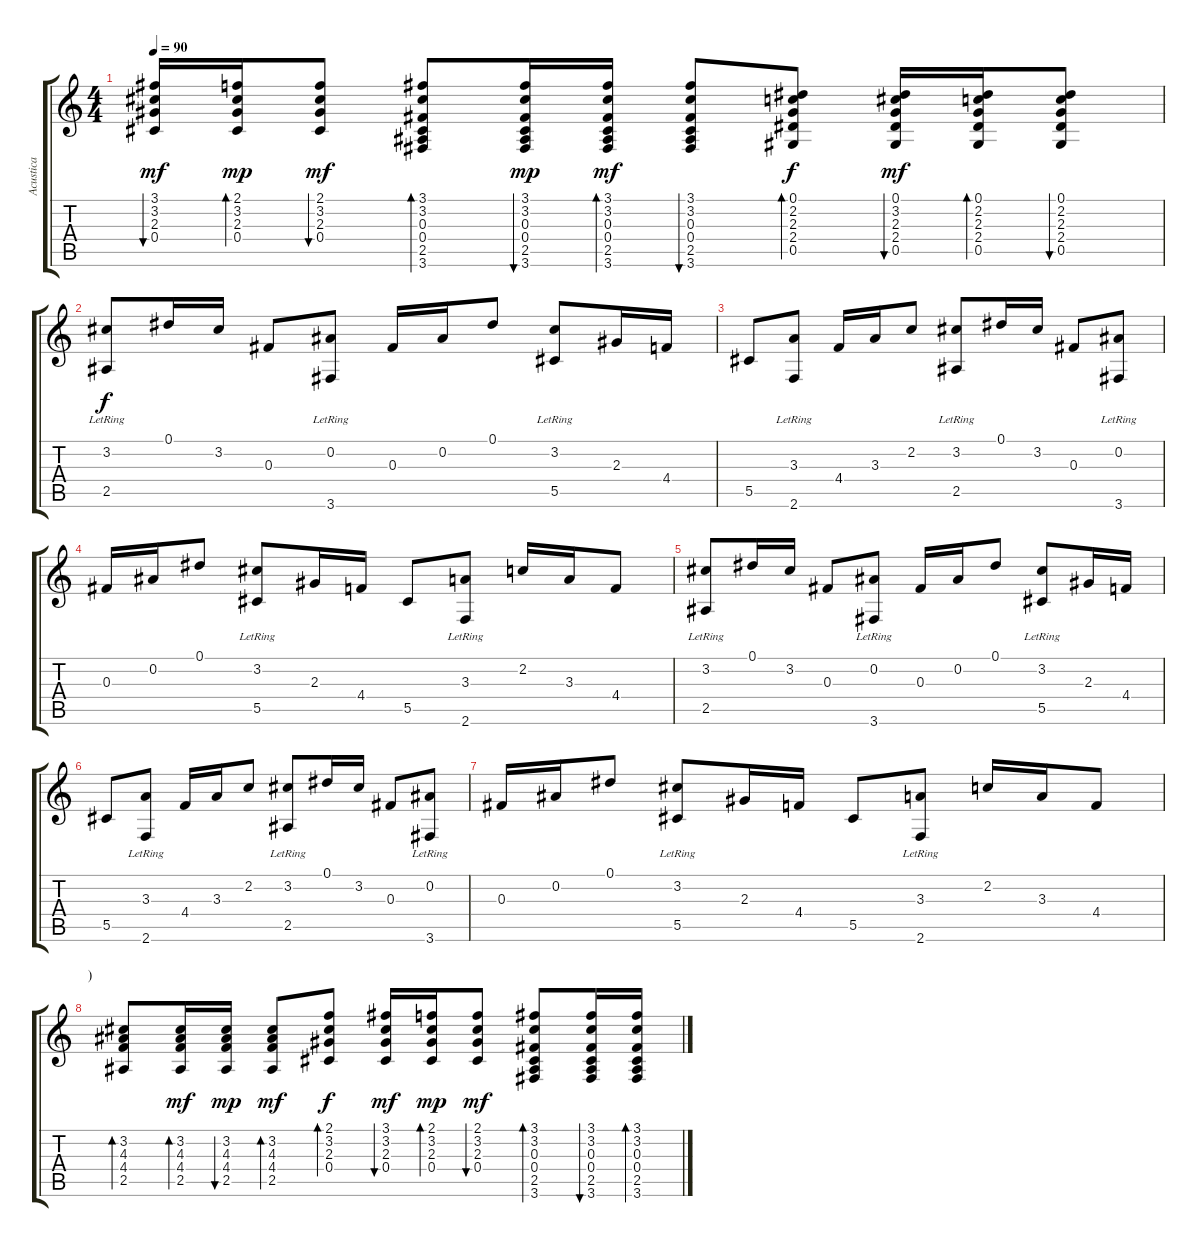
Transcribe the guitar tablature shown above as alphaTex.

\track ("Acustica" "Acustica") {instrument acousticguitarsteel}
\staff {score tabs}
\tuning (Eb4 Bb3 Gb3 Db3 Ab2 Eb2) {hide}
\ts (4 4)
\tempo 90
\clef g2
\ks c
(3.1 3.2 2.3 0.4).16{bu 30 dy mf} (2.1 3.2 2.3 0.4).16{bd 30 dy mp} (2.1 3.2 2.3 0.4).8{bu 30 dy mf} (3.1 3.2 0.3 0.4 2.5 3.6).8{bd 60} (3.1 3.2 0.3 0.4 2.5 3.6).16{bu 30 dy mp} (3.1 3.2 0.3 0.4 2.5 3.6).16{bd 30 dy mf} (3.1 3.2 0.3 0.4 2.5 3.6).8{bu 30} (0.1 2.2 2.3 2.4 0.5).8{bd 60 dy f} (0.1 3.2 2.3 2.4 0.5).16{bu 30 dy mf} (0.1 2.2 2.3 2.4 0.5).16{bd 30} (0.1 2.2 2.3 2.4 0.5).8{bu 30} |
(3.2{lr} 2.5{lr}).8{dy f} 0.1.16 3.2.16 0.3.8 (0.2{lr} 3.6{lr}).8 0.3.16 0.2.16 0.1.8 (3.2{lr} 5.5{lr}).8 2.3.16 4.4.16 |
5.5.8 (3.3{lr} 2.6{lr}).8 4.4.16 3.3.16 2.2.8 (3.2{lr} 2.5{lr}).8 0.1.16 3.2.16 0.3.8 (0.2{lr} 3.6{lr}).8 |
0.3.16 0.2.16 0.1.8 (3.2{lr} 5.5{lr}).8 2.3.16 4.4.16 5.5.8 (3.3{lr} 2.6{lr}).8 2.2.16 3.3.16 4.4.8 |
(3.2{lr} 2.5{lr}).8 0.1.16 3.2.16 0.3.8 (0.2{lr} 3.6{lr}).8 0.3.16 0.2.16 0.1.8 (3.2{lr} 5.5{lr}).8 2.3.16 4.4.16 |
5.5.8 (3.3{lr} 2.6{lr}).8 4.4.16 3.3.16 2.2.8 (3.2{lr} 2.5{lr}).8 0.1.16 3.2.16 0.3.8 (0.2{lr} 3.6{lr}).8 |
0.3.16 0.2.16 0.1.8 (3.2{lr} 5.5{lr}).8 2.3.16 4.4.16 5.5.8 (3.3{lr} 2.6{lr}).8 2.2.16 3.3.16 4.4.8 |
\section ("" ")")
(3.2 4.3 4.4 2.5).8{bd 60} (3.2 4.3 4.4 2.5).16{bd 30 dy mf} (3.2 4.3 4.4 2.5).16{bu 30 dy mp} (3.2 4.3 4.4 2.5).8{bd 30 dy mf} (2.1 3.2 2.3 0.4).8{bd 60 dy f} (3.1 3.2 2.3 0.4).16{bu 30 dy mf} (2.1 3.2 2.3 0.4).16{bd 30 dy mp} (2.1 3.2 2.3 0.4).8{bu 30 dy mf} (3.1 3.2 0.3 0.4 2.5 3.6).8{bd 60} (3.1 3.2 0.3 0.4 2.5 3.6).16{bu 30} (3.1 3.2 0.3 0.4 2.5 3.6).16{bd 30}
